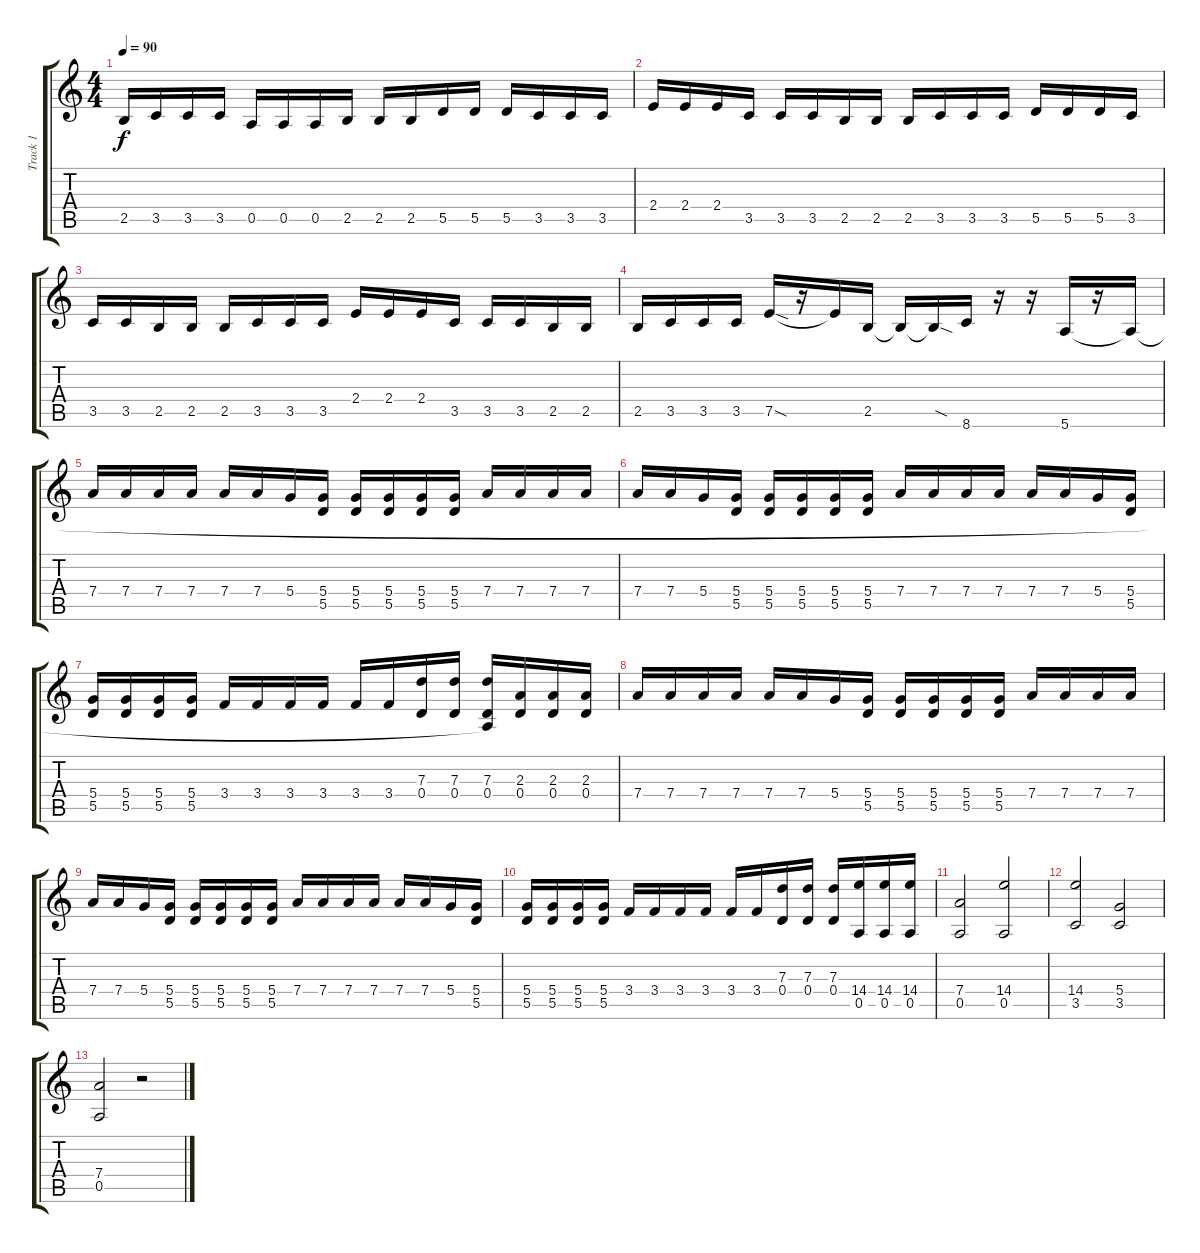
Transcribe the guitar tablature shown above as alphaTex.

\track ("Track 1" "Track 1") {instrument distortionguitar}
\staff {score tabs}
\tuning (E4 B3 G3 D3 A2 E2) {hide}
\ts (4 4)
\tempo 90
\clef g2
\ks c
2.5.16{dy f} 3.5.16 3.5.16 3.5.16 0.5.16 0.5.16 0.5.16 2.5.16 2.5.16 2.5.16 5.5.16 5.5.16 5.5.16 3.5.16 3.5.16 3.5.16 |
2.4.16 2.4.16 2.4.16 3.5.16 3.5.16 3.5.16 2.5.16 2.5.16 2.5.16 3.5.16 3.5.16 3.5.16 5.5.16 5.5.16 5.5.16 3.5.16 |
3.5.16 3.5.16 2.5.16 2.5.16 2.5.16 3.5.16 3.5.16 3.5.16 2.4.16 2.4.16 2.4.16 3.5.16 3.5.16 3.5.16 2.5.16 2.5.16 |
2.5.16 3.5.16 3.5.16 3.5.16 7.5{sod}.16 r.16 7.5{t}.16 2.5.16 2.5{t}.16 2.5{sod t}.16 8.6.16 r.16 r.16 5.6.16 r.16 5.6{t}.16 |
7.4.16 7.4.16 7.4.16 7.4.16 7.4.16 7.4.16 5.4.16 (5.4 5.5).16 (5.4 5.5).16 (5.4 5.5).16 (5.4 5.5).16 (5.4 5.5).16 7.4.16 7.4.16 7.4.16 7.4.16 |
7.4.16 7.4.16 5.4.16 (5.4 5.5).16 (5.4 5.5).16 (5.4 5.5).16 (5.4 5.5).16 (5.4 5.5).16 7.4.16 7.4.16 7.4.16 7.4.16 7.4.16 7.4.16 5.4.16 (5.4 5.5).16 |
(5.4 5.5).16 (5.4 5.5).16 (5.4 5.5).16 (5.4 5.5).16 3.4.16 3.4.16 3.4.16 3.4.16 3.4.16 3.4.16 (7.3 0.4).16 (7.3 0.4).16 (7.3 0.4 5.6{t}).16 (2.3 0.4).16 (2.3 0.4).16 (2.3 0.4).16 |
7.4.16 7.4.16 7.4.16 7.4.16 7.4.16 7.4.16 5.4.16 (5.4 5.5).16 (5.4 5.5).16 (5.4 5.5).16 (5.4 5.5).16 (5.4 5.5).16 7.4.16 7.4.16 7.4.16 7.4.16 |
7.4.16 7.4.16 5.4.16 (5.4 5.5).16 (5.4 5.5).16 (5.4 5.5).16 (5.4 5.5).16 (5.4 5.5).16 7.4.16 7.4.16 7.4.16 7.4.16 7.4.16 7.4.16 5.4.16 (5.4 5.5).16 |
(5.4 5.5).16 (5.4 5.5).16 (5.4 5.5).16 (5.4 5.5).16 3.4.16 3.4.16 3.4.16 3.4.16 3.4.16 3.4.16 (7.3 0.4).16 (7.3 0.4).16 (7.3 0.4).16 (14.4 0.5).16 (14.4 0.5).16 (14.4 0.5).16 |
(7.4 0.5).2 (14.4 0.5).2 |
(14.4 3.5).2 (5.4 3.5).2 |
(7.4 0.5).2 r.2
